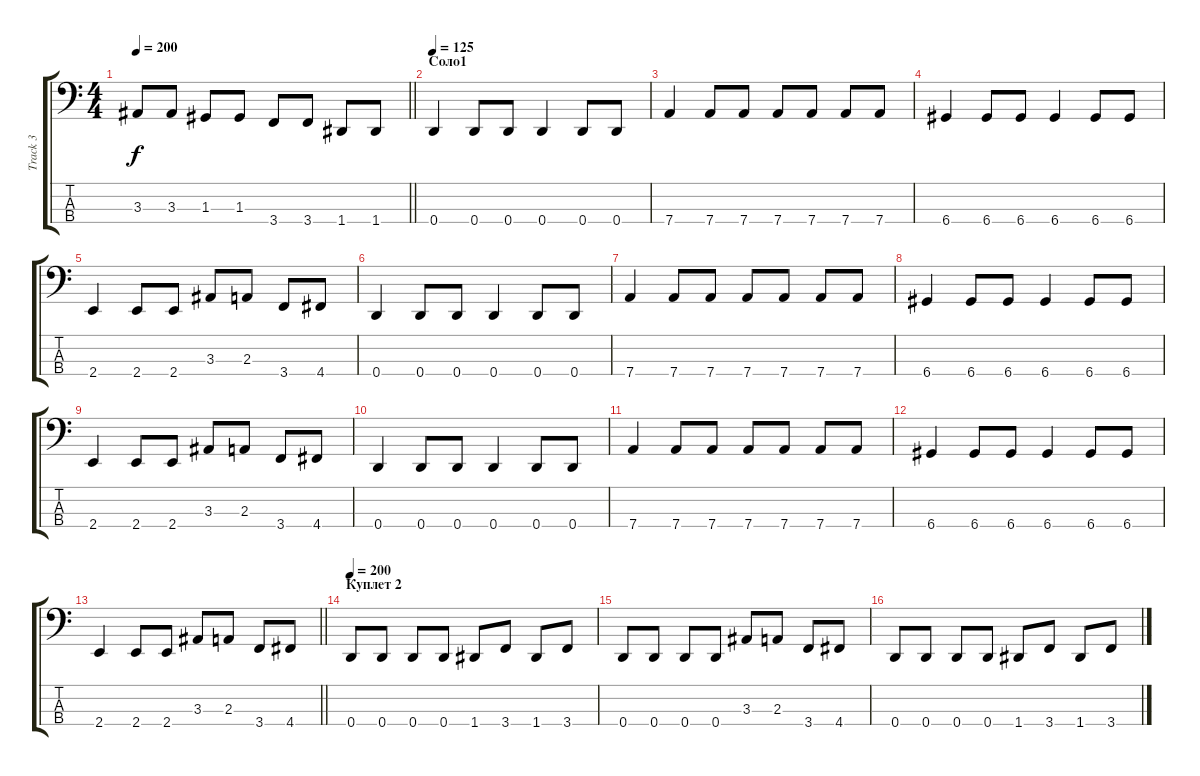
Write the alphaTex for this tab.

\track ("Track 3" "Track 3") {instrument slapbass1}
\staff {score tabs}
\tuning (F2 C2 G1 D1) {hide}
\ts (4 4)
\tempo 200
\clef f4
\barLineRight lightlight
\ks c
3.3.8{dy f} 3.3.8 1.3.8 1.3.8 3.4.8 3.4.8 1.4.8 1.4.8 |
\section ("" "Соло1")
\tempo 125
0.4.4 0.4.8 0.4.8 0.4.4 0.4.8 0.4.8 |
7.4.4 7.4.8 7.4.8 7.4.8 7.4.8 7.4.8 7.4.8 |
6.4.4 6.4.8 6.4.8 6.4.4 6.4.8 6.4.8 |
2.4.4 2.4.8 2.4.8 3.3.8 2.3.8 3.4.8 4.4.8 |
0.4.4 0.4.8 0.4.8 0.4.4 0.4.8 0.4.8 |
7.4.4 7.4.8 7.4.8 7.4.8 7.4.8 7.4.8 7.4.8 |
6.4.4 6.4.8 6.4.8 6.4.4 6.4.8 6.4.8 |
2.4.4 2.4.8 2.4.8 3.3.8 2.3.8 3.4.8 4.4.8 |
0.4.4 0.4.8 0.4.8 0.4.4 0.4.8 0.4.8 |
7.4.4 7.4.8 7.4.8 7.4.8 7.4.8 7.4.8 7.4.8 |
6.4.4 6.4.8 6.4.8 6.4.4 6.4.8 6.4.8 |
\barLineRight lightlight
2.4.4 2.4.8 2.4.8 3.3.8 2.3.8 3.4.8 4.4.8 |
\section ("" "Куплет 2")
\tempo 200
0.4.8 0.4.8 0.4.8 0.4.8 1.4.8 3.4.8 1.4.8 3.4.8 |
0.4.8 0.4.8 0.4.8 0.4.8 3.3.8 2.3.8 3.4.8 4.4.8 |
0.4.8 0.4.8 0.4.8 0.4.8 1.4.8 3.4.8 1.4.8 3.4.8
